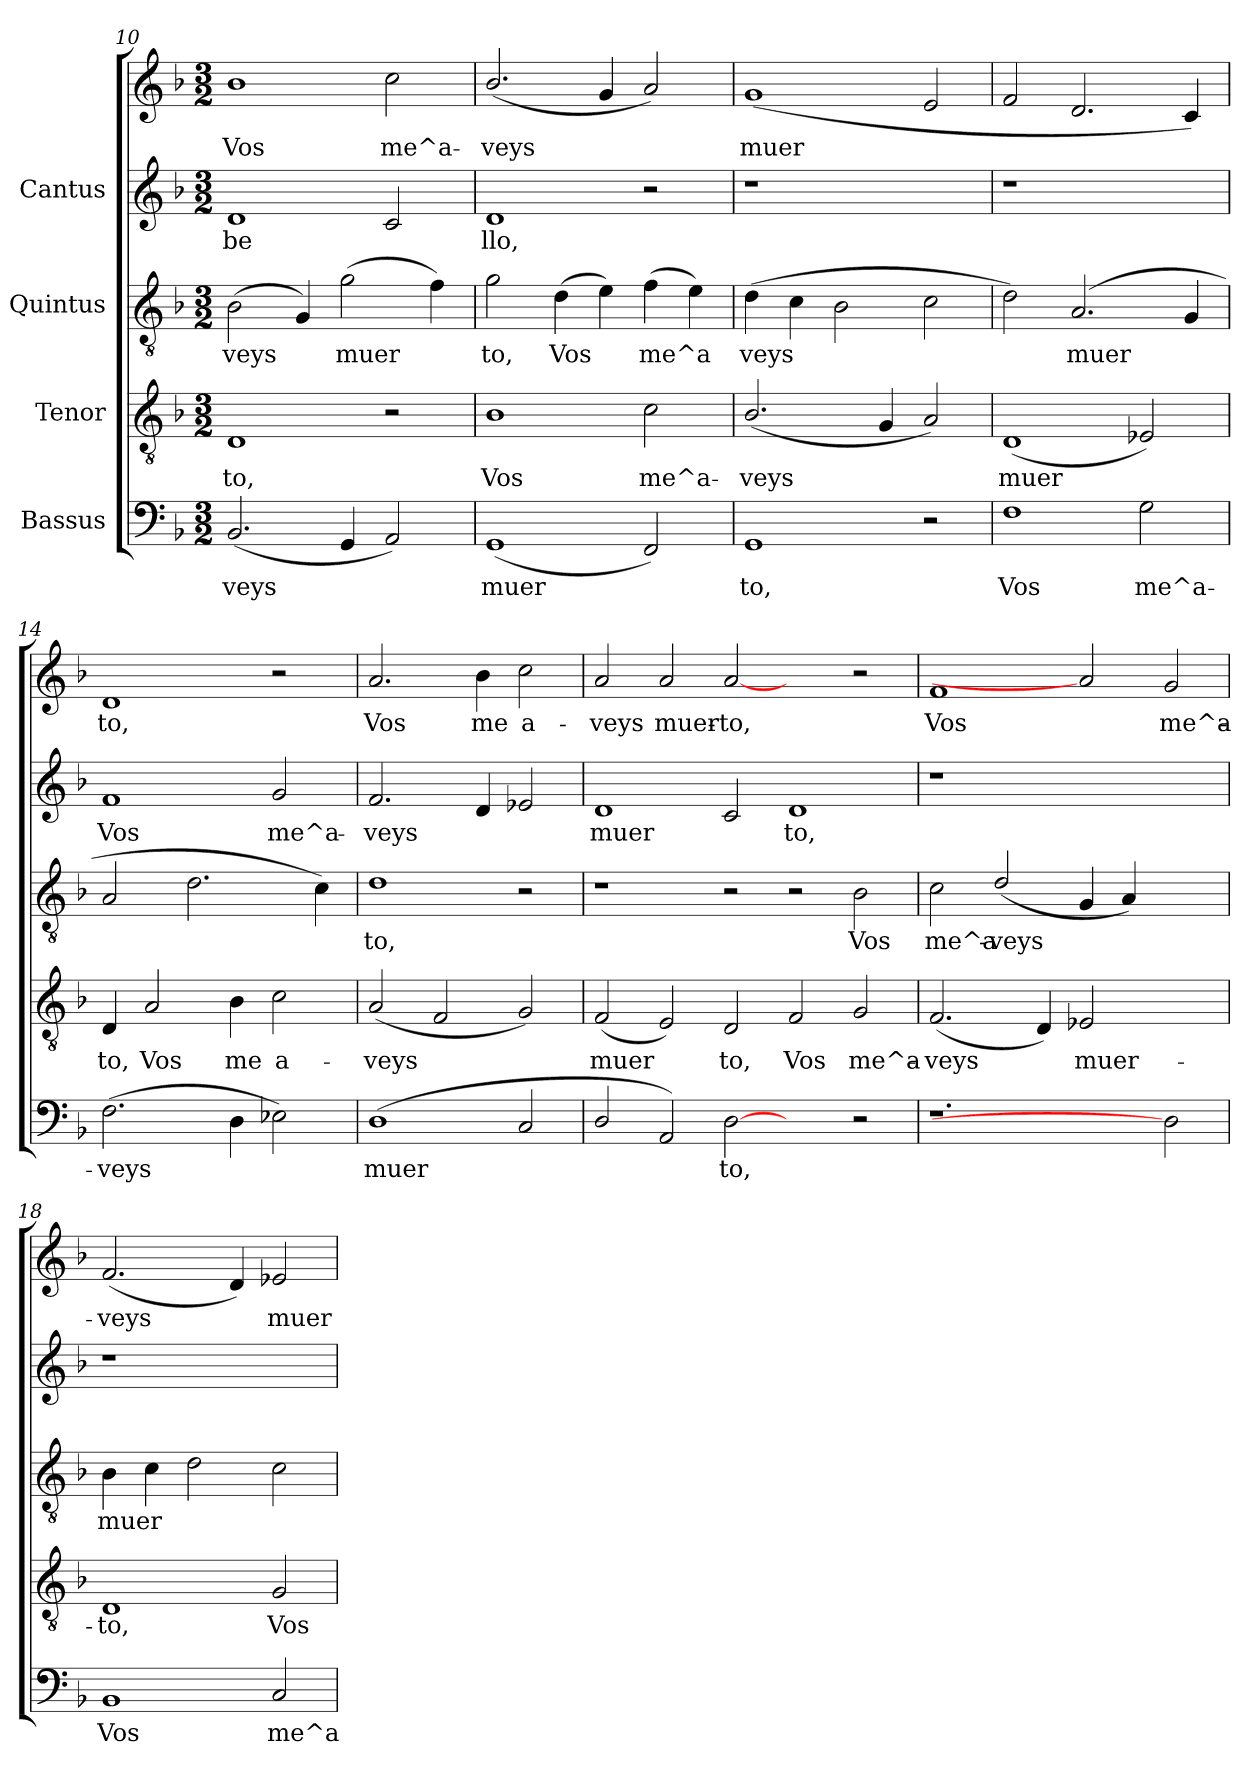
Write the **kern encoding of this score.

**kern	**text	**kern	**text	**kern	**text	**kern	**text	**kern	**text
*part4	*part4	*part3	*part3	*part2	*part2	*part1	*part1	*part1	*part1
*staff5	*staff5	*staff4	*staff4	*staff3	*staff3	*staff2	*staff2	*staff1	*staff1
*I"Bassus	*	*I"Tenor	*	*I"Quintus	*	*I"Cantus	*	*	*
*clefF4	*	*clefGv2	*	*clefGv2	*	*clefG2	*	*clefG2	*
*k[b-]	*	*k[b-]	*	*k[b-]	*	*k[b-]	*	*k[b-]	*
*F:	*	*F:	*	*F:	*	*F:	*	*F:	*
*M3/2	*	*M3/2	*	*M3/2	*	*M3/2	*	*M3/2	*
=10	=10	=10	=10	=10	=10	=10	=10	=10	=10
!	!LO:LY:b:cj	!	!LO:LY:b:cj	!	!LO:LY:b:cj	!	!LO:LY:b:cj	!	!LO:LY:b:cj
(<2.BB-/	-veys	1D	-to,	(>2B-\	-veys	1d	-be-	1b-	-Vos
!	!	!	!	!	!LO:LY:b:cj	!	!	!	!
.	.	.	.	4G/)	.	.	.	.	.
!	!LO:LY:b:cj	!	!	!	!LO:LY:b:cj	!	!	!	!
4GG/	.	.	.	(>2g\	muer-	.	.	.	.
!	!LO:LY:b:cj	!	!	!	!	!	!LO:LY:b:cj	!	!LO:LY:b:cj
2AA/)	.	2r	.	.	.	2c/	--	2cc\	me^a-
!	!	!	!	!	!LO:LY:b:cj	!	!	!	!
.	.	.	.	4f\)	--	.	.	.	.
!!LO:LB:g=z
=11	=11	=11	=11	=11	=11	=11	=11	=11	=11
!	!LO:LY:b:cj	!	!LO:LY:b:cj	!	!LO:LY:b:cj	!	!LO:LY:b:cj	!	!LO:LY:b:cj
(<1GG	muer-	1B-	Vos	2g\	-to,	1d	llo,	(<2.b-/	-veys
!	!	!	!	!	!LO:LY:b:cj	!	!	!	!
.	.	.	.	(>4d\	Vos	.	.	.	.
!	!	!	!	!	!LO:LY:b:cj	!	!	!	!LO:LY:b:cj
.	.	.	.	4e\)	.	.	.	4g/	.
!	!LO:LY:b:cj	!	!LO:LY:b:cj	!	!LO:LY:b:cj	!	!	!	!LO:LY:b:cj
2FF/)	--	2c\	me^a-	(>4f\	me^a-	2r	.	2a/)	.
!	!	!	!	!	!LO:LY:b:cj	!	!	!	!
.	.	.	.	4e\)	--	.	.	.	.
=12	=12	=12	=12	=12	=12	=12	=12	=12	=12
!	!LO:LY:b:cj	!	!LO:LY:b:cj	!	!LO:LY:b:cj	!	!	!	!LO:LY:b:cj
1GG	-to,	(<2.B-/	-veys	(>4d\	-veys	1r	.	(<1g	muer-
!	!	!	!	!	!LO:LY:b:cj	!	!	!	!
.	.	.	.	4c\	.	.	.	.	.
!	!	!	!	!	!LO:LY:b:cj	!	!	!	!
.	.	.	.	2B-\	.	.	.	.	.
!	!	!	!LO:LY:b:cj	!	!	!	!	!	!
.	.	4G/	.	.	.	.	.	.	.
!	!	!	!LO:LY:b:cj	!	!LO:LY:b:cj	!	!	!	!LO:LY:b:cj
2r	.	2A/)	.	2c\	.	2ryy	.	2e/	--
=13	=13	=13	=13	=13	=13	=13	=13	=13	=13
!	!LO:LY:b:cj	!	!LO:LY:b:cj	!	!LO:LY:b:cj	!	!	!	!
1F	Vos	(<1D	muer-	2d\)	.	1r	.	2f/	.
!	!	!	!	!	!LO:LY:b:cj	!	!	!	!
.	.	.	.	(<2.A/	muer-	.	.	2.d/	.
!	!LO:LY:b:cj	!	!LO:LY:b:cj	!	!	!	!	!	!
2G\	me^a-	2E-X/)	--	.	.	2ryy	.	.	.
!	!	!	!	!	!LO:LY:b:cj	!	!	!	!
.	.	.	.	4G/	--	.	.	4c/)	.
=14	=14	=14	=14	=14	=14	=14	=14	=14	=14
!	!LO:LY:b:cj	!	!LO:LY:b:cj	!	!	!	!LO:LY:b:cj	!	!LO:LY:b:cj
(>2.F\	-veys	4D/	-to,	2A/	.	1f	Vos	1d	-to,
!	!	!	!LO:LY:b:cj	!	!	!	!	!	!
.	.	2A/	Vos	.	.	.	.	.	.
.	.	.	.	2.d\	.	.	.	.	.
!	!LO:LY:b:cj	!	!LO:LY:b:cj	!	!	!	!	!	!
4D\	.	4B-\	me	.	.	.	.	.	.
!	!LO:LY:b:cj	!	!LO:LY:b:cj	!	!	!	!LO:LY:b:cj	!	!
2E-X\)	.	2c\	a-	.	.	2g/	me^a-	2r	.
.	.	.	.	4c\)	.	.	.	.	.
!!LO:PB:g=z
=15	=15	=15	=15	=15	=15	=15	=15	=15	=15
!	!LO:LY:b:cj	!	!LO:LY:b:cj	!	!LO:LY:b:cj	!	!LO:LY:b:cj	!	!LO:LY:b:cj
(<1D	muer-	(<2A/	-veys	1d	-to,	2.f/	-veys	2.a/	-Vos
!	!	!	!LO:LY:b:cj	!	!	!	!	!	!
.	.	2F/	.	.	.	.	.	.	.
!	!	!	!	!	!	!	!LO:LY:b:cj	!	!LO:LY:b:cj
.	.	.	.	.	.	4d/	.	4b-\	me
!	!LO:LY:b:cj	!	!LO:LY:b:cj	!	!	!	!LO:LY:b:cj	!	!LO:LY:b:cj
2C/	--	2G/)	.	2r	.	2e-X/	.	2cc\	a-
=16	=16	=16	=16	=16	=16	=16	=16	=16	=16
!	!	!	!LO:LY:b:cj	!	!	!	!LO:LY:b:cj	!	!LO:LY:b:cj
2D/	.	(<2F/	muer-	1r	.	1d	muer-	2a/	veys
!	!	!	!LO:LY:b:cj	!	!	!	!	!	!LO:LY:b:cj
2AA/)	.	2E/)	--	.	.	.	.	2a/	muer-
!	!LO:LY:b:cj	!	!LO:LY:b:cj	!	!	!	!LO:LY:b:cj	!	!LO:LY:b:cj
[2D	-to,	2D/	-to,	2r	.	2c/	-	[2a	-to,
!	!	!	!LO:LY:b:cj	!	!	!	!LO:LY:b:cj	!	!
2ryy	.	2F/	Vos	2r	.	1d	to,	2ryy	.
!	!	!	!LO:LY:b:cj	!	!LO:LY:b:cj	!	!	!	!
2r	.	2G/	me^a-	2B-\	Vos	.	.	2r	.
=17	=17	=17	=17	=17	=17	=17	=17	=17	=17
!	!	!	!LO:LY:b:cj	!	!LO:LY:b:cj	!	!	!	!LO:LY:b:cj
1.r	.	(<2.F/	-veys	2c\	me^a-	1r	.	1f	Vos
!	!	!	!	!	!LO:LY:b:cj	!	!	!	!
.	.	.	.	(<2d/	-veys	.	.	.	.
!	!	!	!LO:LY:b:cj	!	!	!	!	!	!
.	.	4D/)	.	.	.	.	.	.	.
!	!	!	!LO:LY:b:cj	!	!LO:LY:b:cj	!	!	!	!
.	.	2E-X/	muer-	4G/	.	1ryy	.	2a]	.
!	!	!	!	!	!LO:LY:b:cj	!	!	!	!
.	.	.	.	4A/)	.	.	.	.	.
!	!	!	!	!	!	!	!	!	!LO:LY:b:cj
2D]	.	2ryy	.	2ryy	.	.	.	2g/	me^a-
=18	=18	=18	=18	=18	=18	=18	=18	=18	=18
!	!LO:LY:b:cj	!	!LO:LY:b:cj	!	!LO:LY:b:cj	!	!	!	!LO:LY:b:cj
1BB-	Vos	1D	-to,	4B-\	muer-	1r	.	(<2.f/	-veys
!	!	!	!	!	!LO:LY:b:cj	!	!	!	!
.	.	.	.	4c\	--	.	.	.	.
!	!	!	!	!	!LO:LY:b:cj	!	!	!	!
.	.	.	.	2d\	--	.	.	.	.
!	!	!	!	!	!	!	!	!	!LO:LY:b:cj
.	.	.	.	.	.	.	.	4d/)	.
!	!LO:LY:b:cj	!	!LO:LY:b:cj	!	!LO:LY:b:cj	!	!	!	!LO:LY:b:cj
2C/	me^a-	2G/	Vos	2c\	--	2ryy	.	2e-X/	muer-
=	=	=	=	=	=	=	=	=	=
*-	*-	*-	*-	*-	*-	*-	*-	*-	*-
